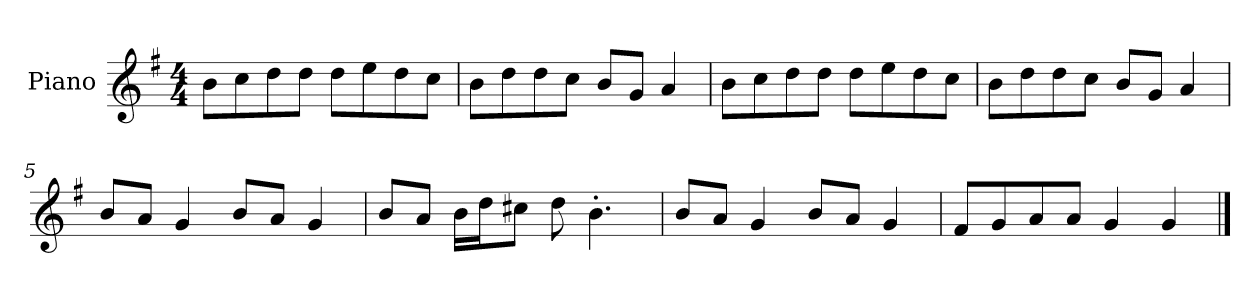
**kern
*part1
*staff1
*I"Piano
*I'P-no
*clefG2
*k[f#]
*M4/4
*MM90
=1
8b\L
8cc\
8dd\
8dd\J
8dd\L
8ee\
8dd\
8cc\J
=2
8b\L
8dd\
8dd\
8cc\J
8b/L
8g/J
4a/
=3
8b\L
8cc\
8dd\
8dd\J
8dd\L
8ee\
8dd\
8cc\J
=4
8b\L
8dd\
8dd\
8cc\J
8b/L
8g/J
4a/
=5
8b/L
8a/J
4g/
8b/L
8a/J
4g/
!!LO:LB:g=z
=6
8b/L
8a/J
16b\LL
16dd\J
8cc#X\J
8dd\
4.b'\
=7
8b/L
8a/J
4g/
8b/L
8a/J
4g/
=8
8f#/L
8g/
8a/
8a/J
4g/
4g/
==
*-
